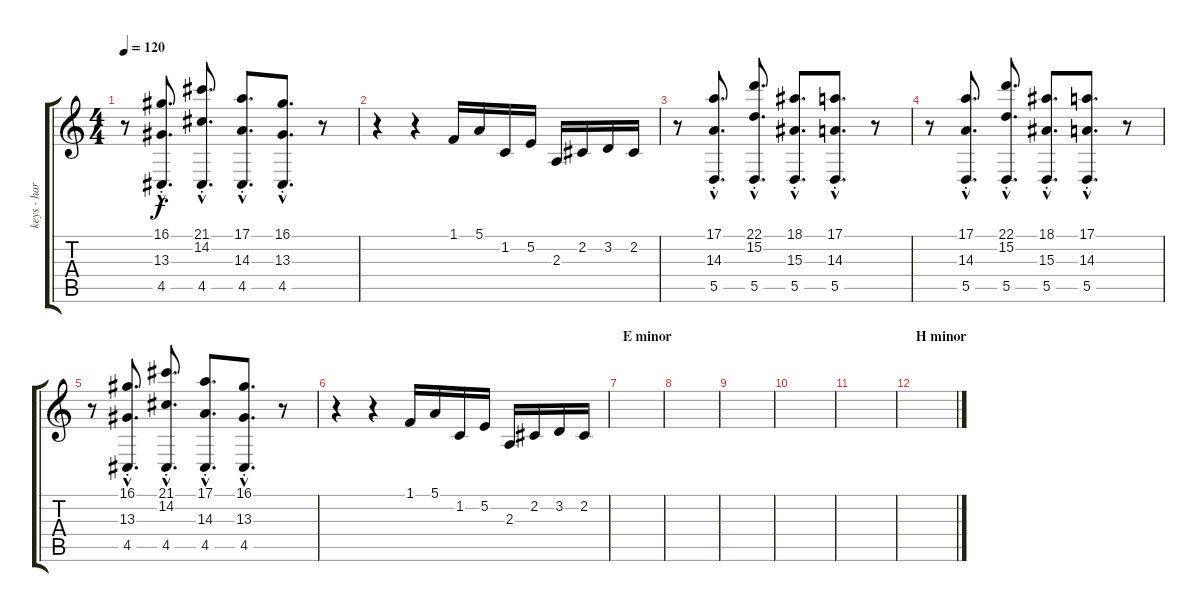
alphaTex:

\track ("keys - harpicord, devilish bells and syn" "keys - har") {instrument harpsichord}
\staff {score tabs}
\tuning (E4 B3 G3 D3 A2 E2) {hide}
\ts (4 4)
\tempo 120
\clef g2
\ks c
r.8{dy f instrument stringensemble1} (16.1{hac st} 13.3{hac st} 4.5{hac st}).8{d} (21.1{hac st} 14.2{hac st} 4.5{hac st}).8{d} (17.1{hac st} 14.3{hac st} 4.5{hac st}).8{d} (16.1{hac st} 13.3{hac st} 4.5{hac st}).8{d} r.8 |
r.4{instrument harpsichord} r.4 1.1.16 5.1.16 1.2.16 5.2.16 2.3.16 2.2.16 3.2.16 2.2.16 |
r.8{instrument stringensemble1} (17.1{hac st} 14.3{hac st} 5.5{hac st}).8{d} (22.1{hac st} 15.2{hac st} 5.5{hac st}).8{d} (18.1{hac st} 15.3{hac st} 5.5{hac st}).8{d} (17.1{hac st} 14.3{hac st} 5.5{hac st}).8{d} r.8 |
r.8{instrument stringensemble1} (17.1{hac st} 14.3{hac st} 5.5{hac st}).8{d} (22.1{hac st} 15.2{hac st} 5.5{hac st}).8{d} (18.1{hac st} 15.3{hac st} 5.5{hac st}).8{d} (17.1{hac st} 14.3{hac st} 5.5{hac st}).8{d} r.8 |
r.8{instrument stringensemble1} (16.1{hac st} 13.3{hac st} 4.5{hac st}).8{d} (21.1{hac st} 14.2{hac st} 4.5{hac st}).8{d} (17.1{hac st} 14.3{hac st} 4.5{hac st}).8{d} (16.1{hac st} 13.3{hac st} 4.5{hac st}).8{d} r.8 |
r.4{instrument harpsichord} r.4 1.1.16 5.1.16 1.2.16 5.2.16 2.3.16 2.2.16 3.2.16 2.2.16 |
\section ("" "E minor")
|
|
|
|
|
\section ("" "H minor")
